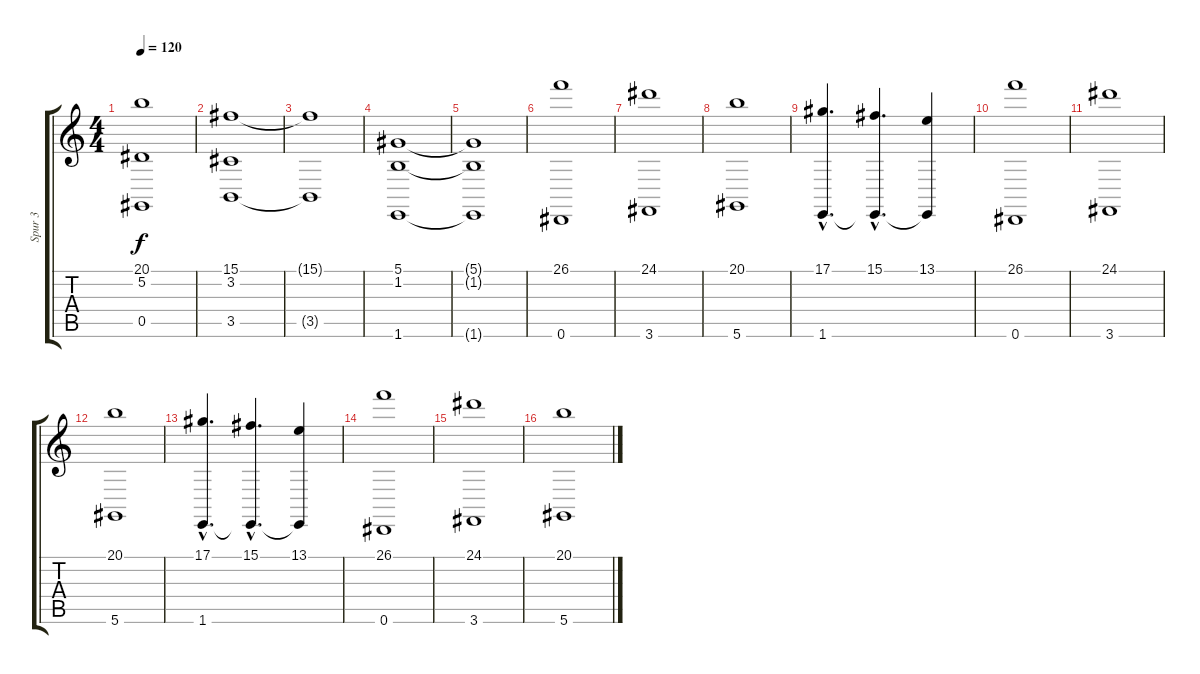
\track ("Spur 3" "Spur 3") {instrument stringensemble1}
\staff {score tabs}
\tuning (Eb4 Bb3 Gb3 Db3 Ab2 Eb2) {hide}
\ts (4 4)
\tempo 120
\clef g2
\ks c
(20.1{t} 5.2{t} 0.5{t}).1{dy f} |
(15.1 3.2 3.5).1 |
(15.1{t} 3.5{t}).1 |
(5.1 1.2 1.6).1 |
(5.1{t} 1.2{t} 1.6{t}).1 |
(26.1 0.6).1{volume 11} |
(24.1 3.6).1 |
(20.1 5.6).1 |
(17.1{hac} 1.6{hac}).4{d} (15.1{hac} 1.6{hac t}).4{d} (13.1 1.6{t}).4 |
(26.1 0.6).1 |
(24.1 3.6).1 |
(20.1 5.6).1 |
(17.1{hac} 1.6{hac}).4{d} (15.1{hac} 1.6{hac t}).4{d} (13.1 1.6{t}).4 |
(26.1 0.6).1 |
(24.1 3.6).1 |
(20.1 5.6).1
